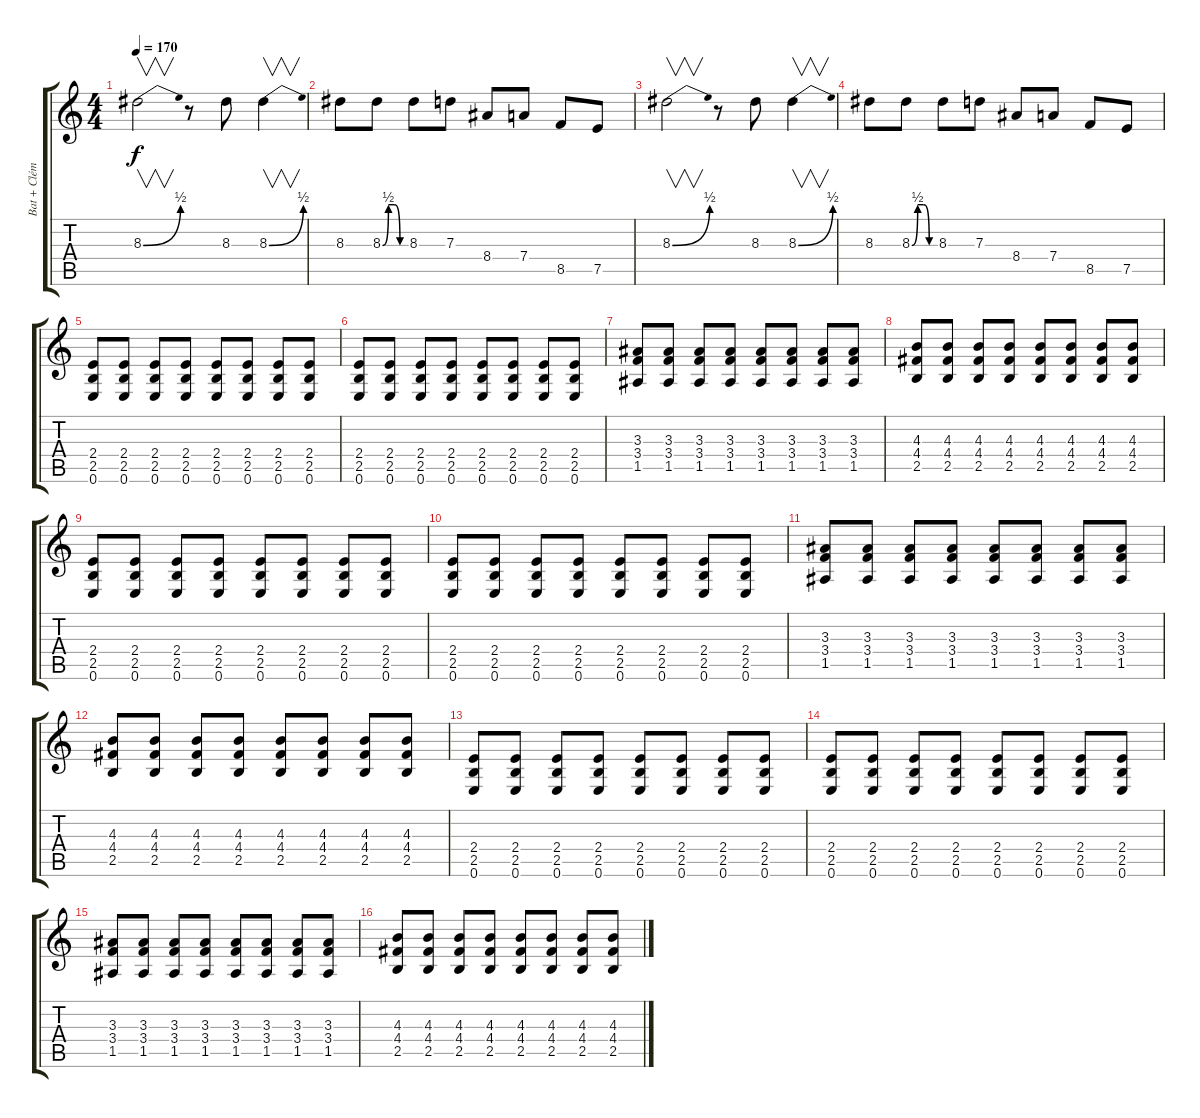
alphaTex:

\track ("Bat + Clément - Guitar" "Bat + Clém") {instrument distortionguitar}
\staff {score tabs}
\tuning (E4 B3 G3 D3 A2 E2) {hide}
\ts (4 4)
\tempo 170
\clef g2
\ks c
8.3{be (bend 0 0 60 2)}.2{v dy f} r.8 8.3.8 8.3{be (bend 0 0 60 2)}.4{v} |
8.3.8 8.3{be (custom 0 0 15 2 30 2 45 0 60 0)}.8 8.3.8 7.3.8 8.4.8 7.4.8 8.5.8 7.5.8 |
8.3{be (bend 0 0 60 2)}.2{v} r.8 8.3.8 8.3{be (bend 0 0 60 2)}.4{v} |
8.3.8 8.3{be (custom 0 0 15 2 30 2 45 0 60 0)}.8 8.3.8 7.3.8 8.4.8 7.4.8 8.5.8 7.5.8 |
(2.4 2.5 0.6).8 (2.4 2.5 0.6).8 (2.4 2.5 0.6).8 (2.4 2.5 0.6).8 (2.4 2.5 0.6).8 (2.4 2.5 0.6).8 (2.4 2.5 0.6).8 (2.4 2.5 0.6).8 |
(2.4 2.5 0.6).8 (2.4 2.5 0.6).8 (2.4 2.5 0.6).8 (2.4 2.5 0.6).8 (2.4 2.5 0.6).8 (2.4 2.5 0.6).8 (2.4 2.5 0.6).8 (2.4 2.5 0.6).8 |
(3.3 3.4 1.5).8 (3.3 3.4 1.5).8 (3.3 3.4 1.5).8 (3.3 3.4 1.5).8 (3.3 3.4 1.5).8 (3.3 3.4 1.5).8 (3.3 3.4 1.5).8 (3.3 3.4 1.5).8 |
(4.3 4.4 2.5).8 (4.3 4.4 2.5).8 (4.3 4.4 2.5).8 (4.3 4.4 2.5).8 (4.3 4.4 2.5).8 (4.3 4.4 2.5).8 (4.3 4.4 2.5).8 (4.3 4.4 2.5).8 |
(2.4 2.5 0.6).8 (2.4 2.5 0.6).8 (2.4 2.5 0.6).8 (2.4 2.5 0.6).8 (2.4 2.5 0.6).8 (2.4 2.5 0.6).8 (2.4 2.5 0.6).8 (2.4 2.5 0.6).8 |
(2.4 2.5 0.6).8 (2.4 2.5 0.6).8 (2.4 2.5 0.6).8 (2.4 2.5 0.6).8 (2.4 2.5 0.6).8 (2.4 2.5 0.6).8 (2.4 2.5 0.6).8 (2.4 2.5 0.6).8 |
(3.3 3.4 1.5).8 (3.3 3.4 1.5).8 (3.3 3.4 1.5).8 (3.3 3.4 1.5).8 (3.3 3.4 1.5).8 (3.3 3.4 1.5).8 (3.3 3.4 1.5).8 (3.3 3.4 1.5).8 |
(4.3 4.4 2.5).8 (4.3 4.4 2.5).8 (4.3 4.4 2.5).8 (4.3 4.4 2.5).8 (4.3 4.4 2.5).8 (4.3 4.4 2.5).8 (4.3 4.4 2.5).8 (4.3 4.4 2.5).8 |
(2.4 2.5 0.6).8 (2.4 2.5 0.6).8 (2.4 2.5 0.6).8 (2.4 2.5 0.6).8 (2.4 2.5 0.6).8 (2.4 2.5 0.6).8 (2.4 2.5 0.6).8 (2.4 2.5 0.6).8 |
(2.4 2.5 0.6).8 (2.4 2.5 0.6).8 (2.4 2.5 0.6).8 (2.4 2.5 0.6).8 (2.4 2.5 0.6).8 (2.4 2.5 0.6).8 (2.4 2.5 0.6).8 (2.4 2.5 0.6).8 |
(3.3 3.4 1.5).8 (3.3 3.4 1.5).8 (3.3 3.4 1.5).8 (3.3 3.4 1.5).8 (3.3 3.4 1.5).8 (3.3 3.4 1.5).8 (3.3 3.4 1.5).8 (3.3 3.4 1.5).8 |
(4.3 4.4 2.5).8 (4.3 4.4 2.5).8 (4.3 4.4 2.5).8 (4.3 4.4 2.5).8 (4.3 4.4 2.5).8 (4.3 4.4 2.5).8 (4.3 4.4 2.5).8 (4.3 4.4 2.5).8
